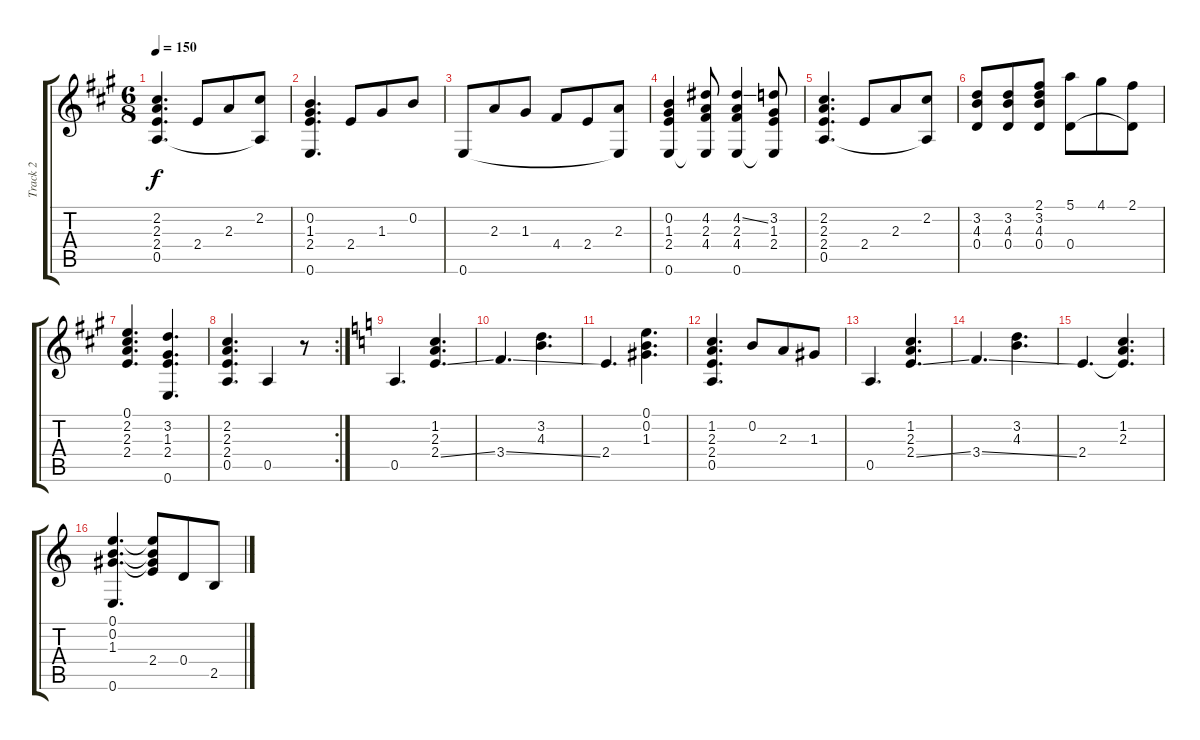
\track ("Track 2" "Track 2") {instrument acousticguitarnylon}
\staff {score tabs}
\tuning (E4 B3 G3 D3 A2 E2) {hide}
\ts (6 8)
\tempo 150
\clef g2
\ks a
(2.2 2.3 2.4 0.5).4{d dy f} 2.4.8 2.3.8 (2.2 0.5{t}).8 |
(0.2 1.3 2.4 0.6).4{d} 2.4.8 1.3.8 0.2.8 |
0.6.8 2.3.8 1.3.8 4.4.8 2.4.8 (2.3 0.6{t}).8 |
(0.2 1.3 2.4 0.6).4 (4.2 2.3 4.4 0.6{t}).8 (4.2{ss} 2.3 4.4 0.6).4 (3.2 1.3 2.4 0.6{t}).8 |
(2.2 2.3 2.4 0.5).4{d} 2.4.8 2.3.8 (2.2 0.5{t}).8 |
(3.2 4.3 0.4).8 (3.2 4.3 0.4).8 (2.1 3.2 4.3 0.4).8 (5.1 0.4).8 4.1.8 (2.1 0.4{t}).8 |
(0.1 2.2 2.3 2.4).4{d} (3.2 1.3 2.4 0.6).4{d} |
\rc 2
(2.2 2.3 2.4 0.5).4{d} 0.5.4 r.8 |
\ks aminor
0.5.4{d} (1.2 2.3 2.4{ss}).4{d} |
3.4{ss}.4{d} (3.2 4.3).4{d} |
2.4.4{d} (0.1 0.2 1.3).4{d} |
(1.2 2.3 2.4 0.5).4{d} 0.2.8 2.3.8 1.3.8 |
0.5.4{d} (1.2 2.3 2.4{ss}).4{d} |
3.4{ss}.4{d} (3.2 4.3).4{d} |
2.4.4{d} (1.2 2.3 2.4{t}).4{d} |
(0.1 0.2 1.3 0.6).4{d} (0.1{t} 0.2{t} 1.3{t} 2.4).8 0.4.8 2.5.8
